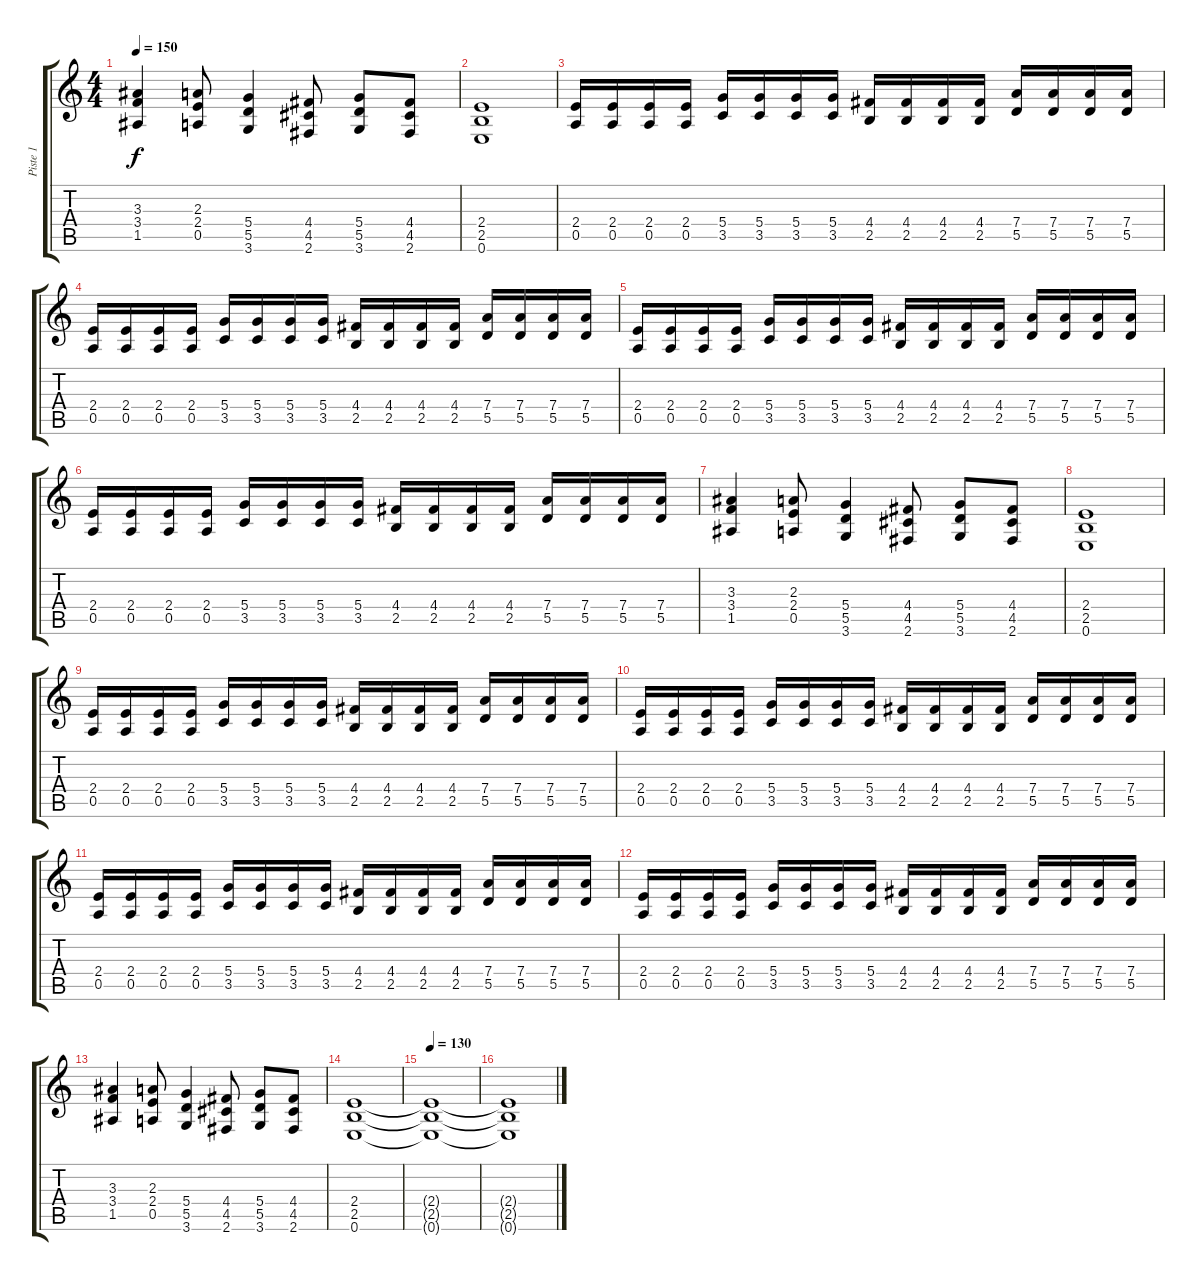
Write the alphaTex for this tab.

\track ("Piste 1" "Piste 1") {instrument distortionguitar}
\staff {score tabs}
\tuning (E4 B3 G3 D3 A2 E2) {hide}
\ts (4 4)
\tempo 150
\clef g2
\ks c
(3.3 3.4 1.5).4{dy f instrument distortionguitar} (2.3 2.4 0.5).8 (5.4 5.5 3.6).4 (4.4 4.5 2.6).8 (5.4 5.5 3.6).8 (4.4 4.5 2.6).8 |
(2.4 2.5 0.6).1 |
(2.4 0.5).16 (2.4 0.5).16 (2.4 0.5).16 (2.4 0.5).16 (5.4 3.5).16 (5.4 3.5).16 (5.4 3.5).16 (5.4 3.5).16 (4.4 2.5).16 (4.4 2.5).16 (4.4 2.5).16 (4.4 2.5).16 (7.4 5.5).16 (7.4 5.5).16 (7.4 5.5).16 (7.4 5.5).16 |
(2.4 0.5).16 (2.4 0.5).16 (2.4 0.5).16 (2.4 0.5).16 (5.4 3.5).16 (5.4 3.5).16 (5.4 3.5).16 (5.4 3.5).16 (4.4 2.5).16 (4.4 2.5).16 (4.4 2.5).16 (4.4 2.5).16 (7.4 5.5).16 (7.4 5.5).16 (7.4 5.5).16 (7.4 5.5).16 |
(2.4 0.5).16 (2.4 0.5).16 (2.4 0.5).16 (2.4 0.5).16 (5.4 3.5).16 (5.4 3.5).16 (5.4 3.5).16 (5.4 3.5).16 (4.4 2.5).16 (4.4 2.5).16 (4.4 2.5).16 (4.4 2.5).16 (7.4 5.5).16 (7.4 5.5).16 (7.4 5.5).16 (7.4 5.5).16 |
(2.4 0.5).16 (2.4 0.5).16 (2.4 0.5).16 (2.4 0.5).16 (5.4 3.5).16 (5.4 3.5).16 (5.4 3.5).16 (5.4 3.5).16 (4.4 2.5).16 (4.4 2.5).16 (4.4 2.5).16 (4.4 2.5).16 (7.4 5.5).16 (7.4 5.5).16 (7.4 5.5).16 (7.4 5.5).16 |
(3.3 3.4 1.5).4 (2.3 2.4 0.5).8 (5.4 5.5 3.6).4 (4.4 4.5 2.6).8 (5.4 5.5 3.6).8 (4.4 4.5 2.6).8 |
(2.4 2.5 0.6).1 |
(2.4 0.5).16 (2.4 0.5).16 (2.4 0.5).16 (2.4 0.5).16 (5.4 3.5).16 (5.4 3.5).16 (5.4 3.5).16 (5.4 3.5).16 (4.4 2.5).16 (4.4 2.5).16 (4.4 2.5).16 (4.4 2.5).16 (7.4 5.5).16 (7.4 5.5).16 (7.4 5.5).16 (7.4 5.5).16 |
(2.4 0.5).16 (2.4 0.5).16 (2.4 0.5).16 (2.4 0.5).16 (5.4 3.5).16 (5.4 3.5).16 (5.4 3.5).16 (5.4 3.5).16 (4.4 2.5).16 (4.4 2.5).16 (4.4 2.5).16 (4.4 2.5).16 (7.4 5.5).16 (7.4 5.5).16 (7.4 5.5).16 (7.4 5.5).16 |
(2.4 0.5).16 (2.4 0.5).16 (2.4 0.5).16 (2.4 0.5).16 (5.4 3.5).16 (5.4 3.5).16 (5.4 3.5).16 (5.4 3.5).16 (4.4 2.5).16 (4.4 2.5).16 (4.4 2.5).16 (4.4 2.5).16 (7.4 5.5).16 (7.4 5.5).16 (7.4 5.5).16 (7.4 5.5).16 |
(2.4 0.5).16 (2.4 0.5).16 (2.4 0.5).16 (2.4 0.5).16 (5.4 3.5).16 (5.4 3.5).16 (5.4 3.5).16 (5.4 3.5).16 (4.4 2.5).16 (4.4 2.5).16 (4.4 2.5).16 (4.4 2.5).16 (7.4 5.5).16 (7.4 5.5).16 (7.4 5.5).16 (7.4 5.5).16 |
(3.3 3.4 1.5).4 (2.3 2.4 0.5).8 (5.4 5.5 3.6).4 (4.4 4.5 2.6).8 (5.4 5.5 3.6).8 (4.4 4.5 2.6).8 |
(2.4 2.5 0.6).1 |
\tempo 130
(2.4{t} 2.5{t} 0.6{t}).1 |
(2.4{t} 2.5{t} 0.6{t}).1
